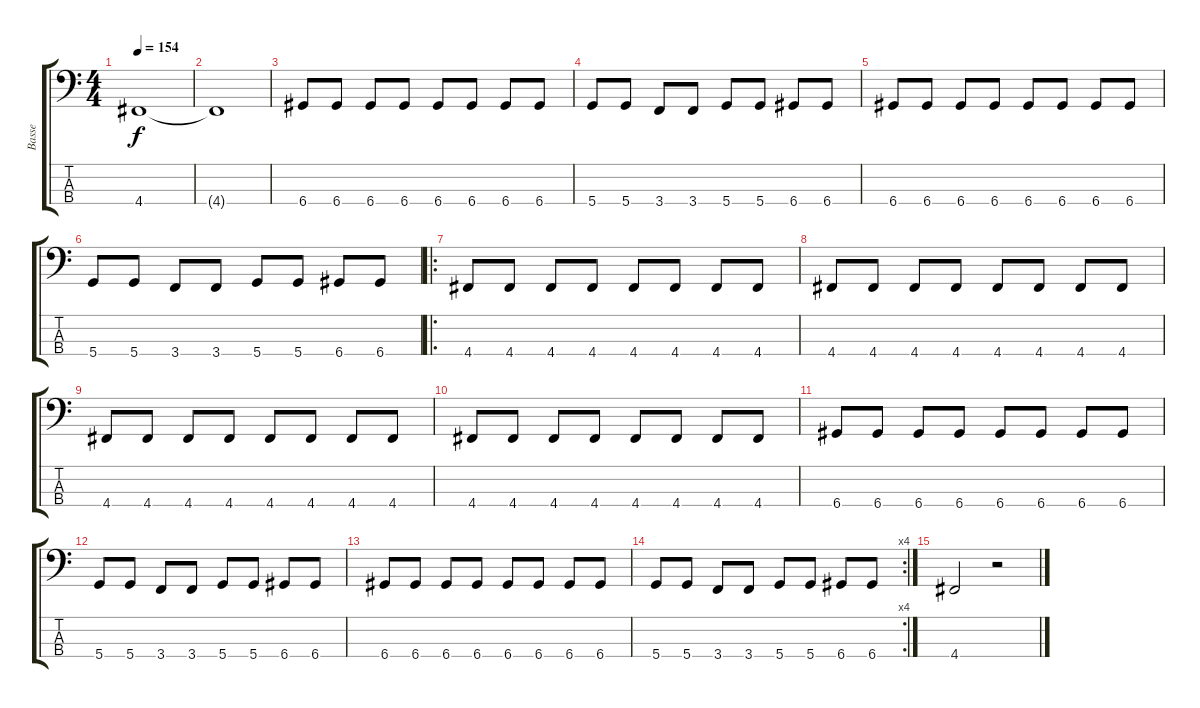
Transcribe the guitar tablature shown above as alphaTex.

\track ("Basse" "Basse") {instrument electricbassfinger}
\staff {score tabs}
\tuning (F2 C2 G1 D1) {hide}
\ts (4 4)
\tempo 154
\clef f4
\ks c
4.4{t}.1{dy f} |
4.4{t}.1 |
6.4.8 6.4.8 6.4.8 6.4.8 6.4.8 6.4.8 6.4.8 6.4.8 |
5.4.8 5.4.8 3.4.8 3.4.8 5.4.8 5.4.8 6.4.8 6.4.8 |
6.4.8 6.4.8 6.4.8 6.4.8 6.4.8 6.4.8 6.4.8 6.4.8 |
5.4.8 5.4.8 3.4.8 3.4.8 5.4.8 5.4.8 6.4.8 6.4.8 |
\ro
4.4.8 4.4.8 4.4.8 4.4.8 4.4.8 4.4.8 4.4.8 4.4.8 |
4.4.8 4.4.8 4.4.8 4.4.8 4.4.8 4.4.8 4.4.8 4.4.8 |
4.4.8 4.4.8 4.4.8 4.4.8 4.4.8 4.4.8 4.4.8 4.4.8 |
4.4.8 4.4.8 4.4.8 4.4.8 4.4.8 4.4.8 4.4.8 4.4.8 |
6.4.8 6.4.8 6.4.8 6.4.8 6.4.8 6.4.8 6.4.8 6.4.8 |
5.4.8 5.4.8 3.4.8 3.4.8 5.4.8 5.4.8 6.4.8 6.4.8 |
6.4.8 6.4.8 6.4.8 6.4.8 6.4.8 6.4.8 6.4.8 6.4.8 |
\rc 4
5.4.8 5.4.8 3.4.8 3.4.8 5.4.8 5.4.8 6.4.8 6.4.8 |
4.4.2 r.2
